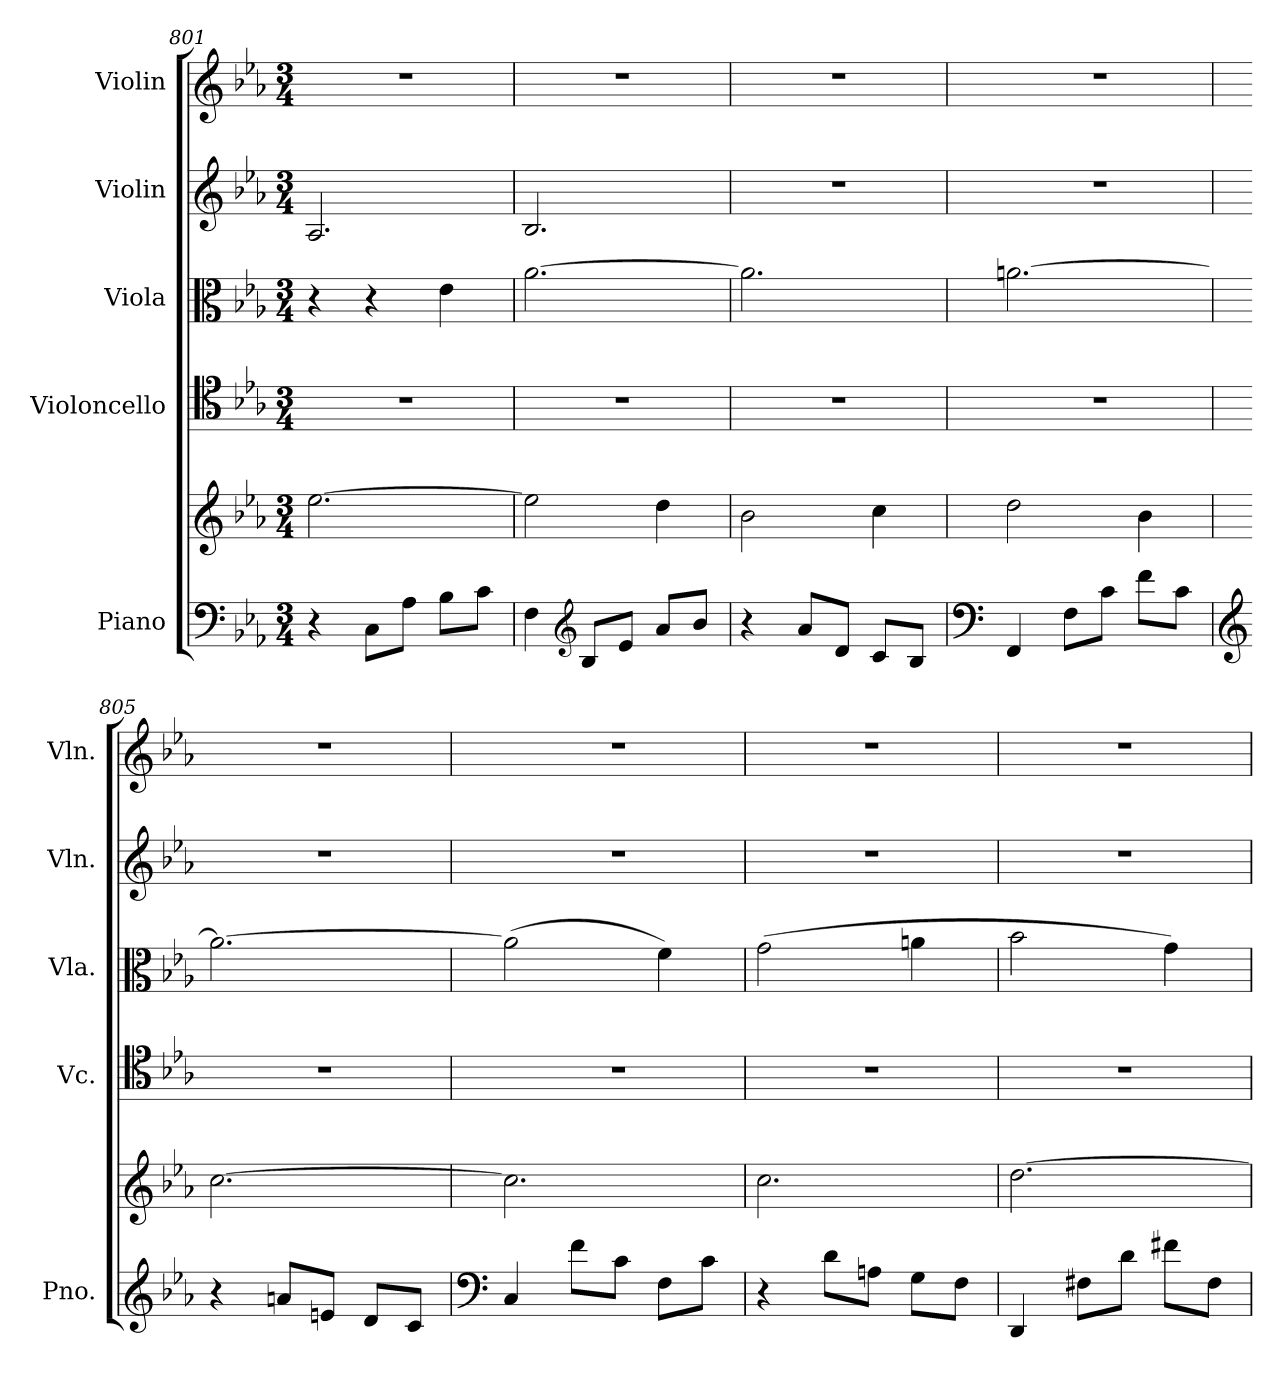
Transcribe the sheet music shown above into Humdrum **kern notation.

**kern	**kern	**kern	**kern	**kern	**kern
*part5	*part5	*part4	*part3	*part2	*part1
*staff6	*staff5	*staff4	*staff3	*staff2	*staff1
*I"Piano	*	*I"Violoncello	*I"Viola	*I"Violin	*I"Violin
*I'Pno.	*	*I'Vc.	*I'Vla.	*I'Vln.	*I'Vln.
*clefF4	*clefG2	*clefC4	*clefC3	*clefG2	*clefG2
*k[b-e-a-]	*k[b-e-a-]	*k[b-e-a-]	*k[b-e-a-]	*k[b-e-a-]	*k[b-e-a-]
*M3/4	*M3/4	*M3/4	*M3/4	*M3/4	*M3/4
=801	=801	=801	=801	=801	=801
4r	[2.ee-\	2.r	4r	2.A-/	2.r
8C\L	.	.	4r	.	.
8A-\J	.	.	.	.	.
8B-\L	.	.	4e-\	.	.
8c\J	.	.	.	.	.
=802	=802	=802	=802	=802	=802
4F\	2ee-\]	2.r	[2.a-\	2.B-/	2.r
*clefG2	*	*	*	*	*
8B-/L	.	.	.	.	.
8e-/J	.	.	.	.	.
8a-/L	4dd\	.	.	.	.
8b-/J	.	.	.	.	.
!!LO:LB:g=z
=803	=803	=803	=803	=803	=803
4r	2b-\	2.r	2.a-\]	2.r	2.r
8a-/L	.	.	.	.	.
8d/J	.	.	.	.	.
8c/L	4cc\	.	.	.	.
8B-/J	.	.	.	.	.
=804	=804	=804	=804	=804	=804
*clefF4	*	*	*	*	*
4FF/	2dd\	2.r	[2.an\	2.r	2.r
8F\L	.	.	.	.	.
8c\J	.	.	.	.	.
8f\L	4b-\	.	.	.	.
8c\J	.	.	.	.	.
=805	=805	=805	=805	=805	=805
*clefG2	*	*	*	*	*
4r	[2.cc\	2.r	2.a\_	2.r	2.r
8an/L	.	.	.	.	.
8en/J	.	.	.	.	.
8d/L	.	.	.	.	.
8c/J	.	.	.	.	.
=806	=806	=806	=806	=806	=806
*clefF4	*	*	*	*	*
4C/	2.cc\]	2.r	(2a\]	2.r	2.r
8f\L	.	.	.	.	.
8c\J	.	.	.	.	.
8F\L	.	.	4f\)	.	.
8c\J	.	.	.	.	.
=807	=807	=807	=807	=807	=807
4r	2.cc\	2.r	(2g\	2.r	2.r
8d\L	.	.	.	.	.
8An\J	.	.	.	.	.
8G\L	.	.	4an\	.	.
8F\J	.	.	.	.	.
!!LO:PB:g=z
=808	=808	=808	=808	=808	=808
4DD/	[2.dd\	2.r	2b-\	2.r	2.r
8F#X\L	.	.	.	.	.
8d\J	.	.	.	.	.
8f#X\L	.	.	4g\)	.	.
8F#\J	.	.	.	.	.
=	=	=	=	=	=
*-	*-	*-	*-	*-	*-
